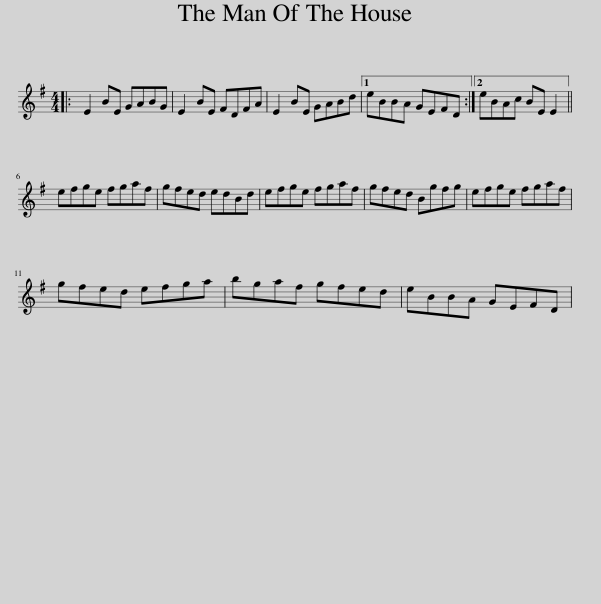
X:1
L:1/8
M:4/4
I:linebreak $
K:Emin
V:1 treble
V:1
|: E2 BE GABG | E2 BE FDFA | E2 BE GABd |1 eBBA GEFD :|2 eBAc BE E2 ||$ %5
 efge fgaf | gfed edBd | efge fgaf | gfed Bgfg | efge fgaf |$ %10
 gfed efga | bgaf gfed | eBBA GEFD | %13
